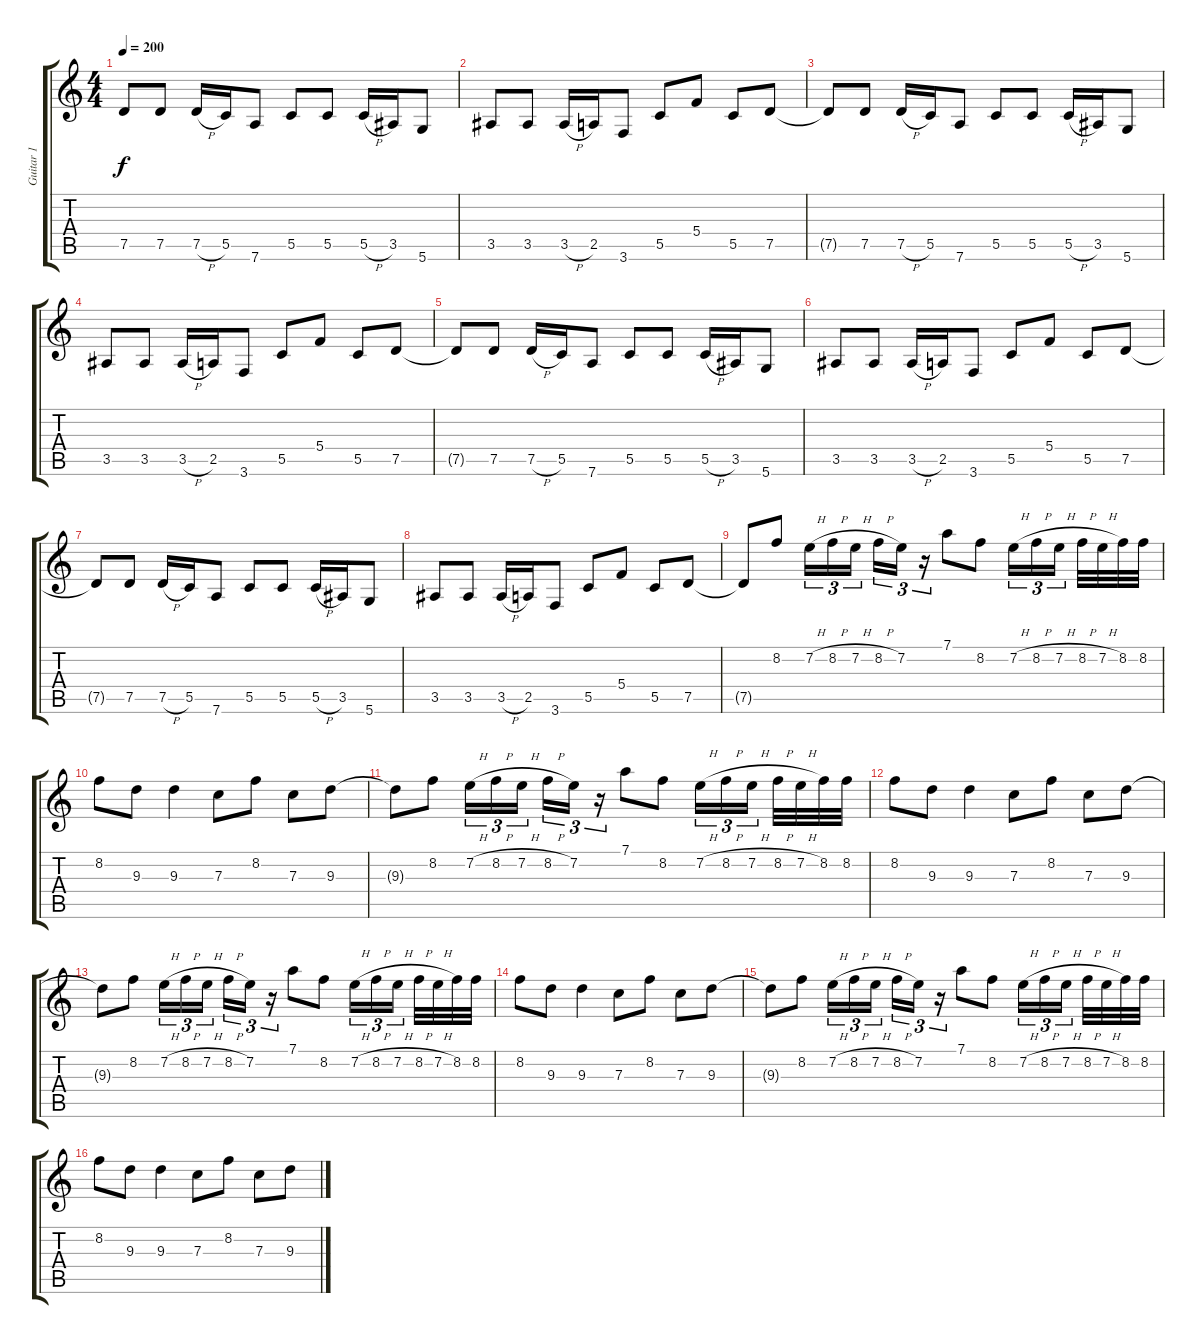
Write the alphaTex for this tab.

\track ("Guitar 1" "Guitar 1") {instrument distortionguitar}
\staff {score tabs}
\tuning (D4 A3 F3 C3 G2 D2) {hide}
\ts (4 4)
\tempo 200
\clef g2
\ks c
7.5.8{dy f instrument distortionguitar} 7.5.8 7.5{h}.16 5.5.16 7.6.8 5.5.8 5.5.8 5.5{h}.16 3.5.16 5.6.8 |
3.5.8 3.5.8 3.5{h}.16 2.5.16 3.6.8 5.5.8 5.4.8 5.5.8 7.5.8 |
7.5{t}.8 7.5.8 7.5{h}.16 5.5.16 7.6.8 5.5.8 5.5.8 5.5{h}.16 3.5.16 5.6.8 |
3.5.8 3.5.8 3.5{h}.16 2.5.16 3.6.8 5.5.8 5.4.8 5.5.8 7.5.8 |
7.5{t}.8 7.5.8 7.5{h}.16 5.5.16 7.6.8 5.5.8 5.5.8 5.5{h}.16 3.5.16 5.6.8 |
3.5.8 3.5.8 3.5{h}.16 2.5.16 3.6.8 5.5.8 5.4.8 5.5.8 7.5.8 |
7.5{t}.8 7.5.8 7.5{h}.16 5.5.16 7.6.8 5.5.8 5.5.8 5.5{h}.16 3.5.16 5.6.8 |
3.5.8 3.5.8 3.5{h}.16 2.5.16 3.6.8 5.5.8 5.4.8 5.5.8 7.5.8 |
7.5{t}.8 8.2.8 7.2{h}.16{tu (3 2)} 8.2{h}.16{tu (3 2)} 7.2{h}.16{tu (3 2)} 8.2{h}.16{tu (3 2)} 7.2.16{tu (3 2)} r.16{tu (3 2)} 7.1.8 8.2.8 7.2{h}.16{tu (3 2)} 8.2{h}.16{tu (3 2)} 7.2{h}.16{tu (3 2)} 8.2{h}.32 7.2{h}.32 8.2.32 8.2.32 |
8.2.8 9.3.8 9.3.4 7.3.8 8.2.8 7.3.8 9.3.8 |
9.3{t}.8 8.2.8 7.2{h}.16{tu (3 2)} 8.2{h}.16{tu (3 2)} 7.2{h}.16{tu (3 2)} 8.2{h}.16{tu (3 2)} 7.2.16{tu (3 2)} r.16{tu (3 2)} 7.1.8 8.2.8 7.2{h}.16{tu (3 2)} 8.2{h}.16{tu (3 2)} 7.2{h}.16{tu (3 2)} 8.2{h}.32 7.2{h}.32 8.2.32 8.2.32 |
8.2.8 9.3.8 9.3.4 7.3.8 8.2.8 7.3.8 9.3.8 |
9.3{t}.8 8.2.8 7.2{h}.16{tu (3 2)} 8.2{h}.16{tu (3 2)} 7.2{h}.16{tu (3 2)} 8.2{h}.16{tu (3 2)} 7.2.16{tu (3 2)} r.16{tu (3 2)} 7.1.8 8.2.8 7.2{h}.16{tu (3 2)} 8.2{h}.16{tu (3 2)} 7.2{h}.16{tu (3 2)} 8.2{h}.32 7.2{h}.32 8.2.32 8.2.32 |
8.2.8 9.3.8 9.3.4 7.3.8 8.2.8 7.3.8 9.3.8 |
9.3{t}.8 8.2.8 7.2{h}.16{tu (3 2)} 8.2{h}.16{tu (3 2)} 7.2{h}.16{tu (3 2)} 8.2{h}.16{tu (3 2)} 7.2.16{tu (3 2)} r.16{tu (3 2)} 7.1.8 8.2.8 7.2{h}.16{tu (3 2)} 8.2{h}.16{tu (3 2)} 7.2{h}.16{tu (3 2)} 8.2{h}.32 7.2{h}.32 8.2.32 8.2.32 |
8.2.8 9.3.8 9.3.4 7.3.8 8.2.8 7.3.8 9.3.8
